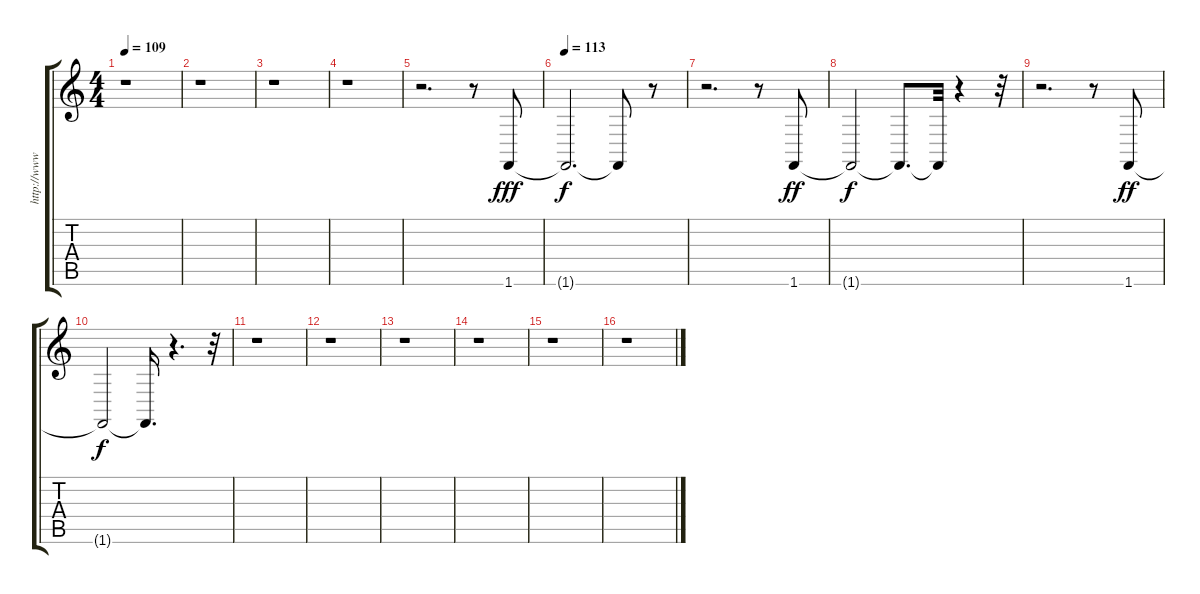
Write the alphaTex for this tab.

\track ("http://www.virtualsined.com" "http://www") {instrument electricgrandpiano}
\staff {score tabs}
\tuning (E4 B3 G3 D3 A2 E2) {hide}
\ts (4 4)
\tempo 109
\clef g2
\ks c
r.1{dy fff} |
r.1 |
r.1 |
r.1 |
r.2{d} r.8 1.6.8 |
\tempo 113
1.6{t}.2{d dy f} 1.6{t}.8 r.8 |
r.2{d} r.8 1.6.8{dy ff} |
1.6{t}.2{dy f} 1.6{t}.8{d} 1.6{t}.32 r.4 r.32 |
r.2{d} r.8 1.6.8{dy ff} |
1.6{t}.2{dy f} 1.6{t}.16{d} r.4{d} r.32 |
r.1 |
r.1 |
r.1 |
r.1 |
r.1 |
r.1
